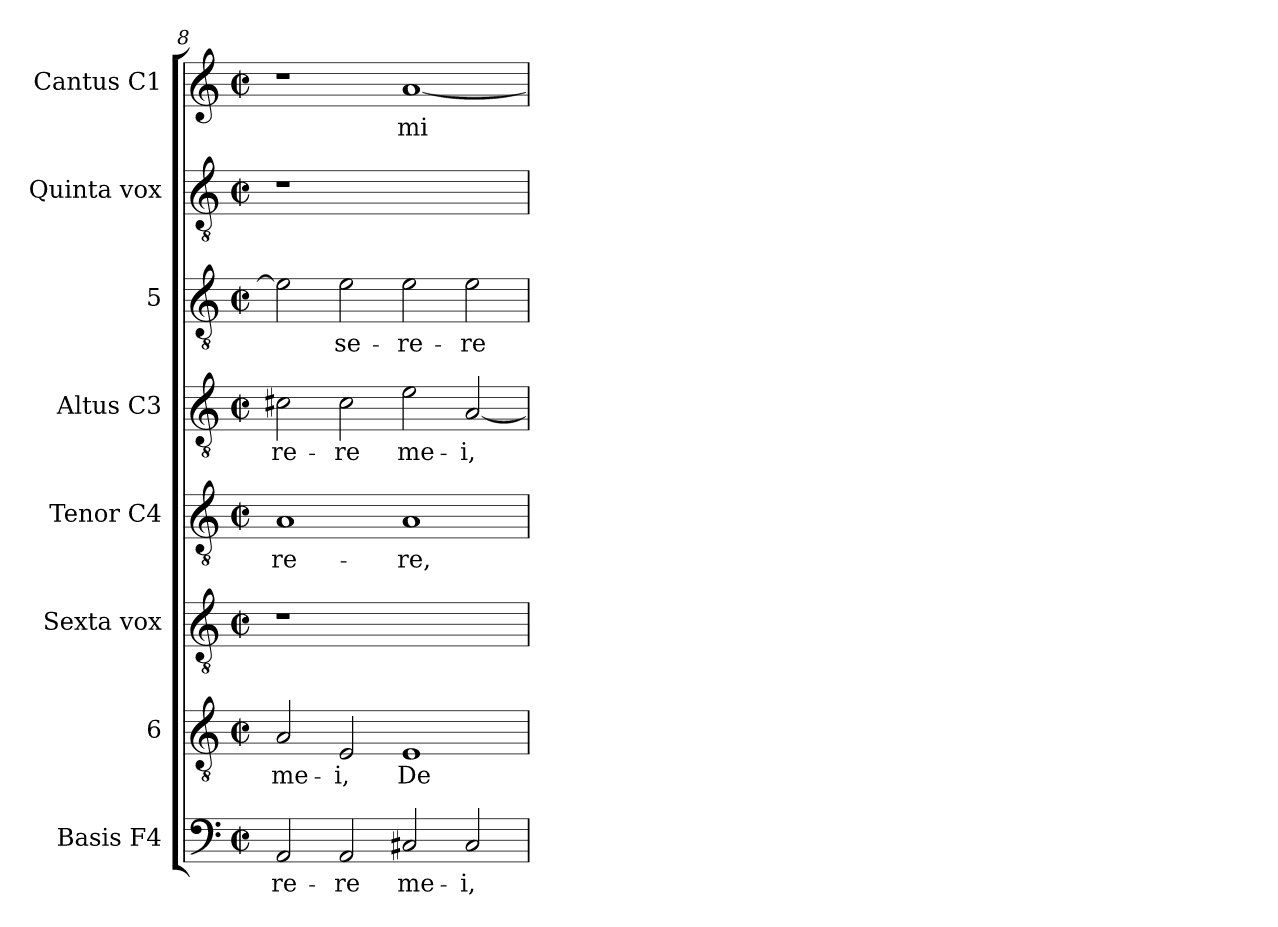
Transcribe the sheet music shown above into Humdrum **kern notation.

**kern	**text	**kern	**text	**kern	**kern	**text	**kern	**text	**kern	**text	**kern	**kern	**text
*part8	*part8	*part7	*part7	*part6	*part5	*part5	*part4	*part4	*part3	*part3	*part2	*part1	*part1
*staff8	*staff8	*staff7	*staff7	*staff6	*staff5	*staff5	*staff4	*staff4	*staff3	*staff3	*staff2	*staff1	*staff1
*I"Basis  F4	*	*I"6	*	*I"Sexta  vox	*I"Tenor  C4	*	*I"Altus  C3	*	*I"5	*	*I"Quinta  vox	*I"Cantus  C1	*
*I'B	*	*	*	*	*I'T	*	*I'A	*	*	*	*	*I'C	*
*clefF4	*	*clefGv2	*	*clefGv2	*clefGv2	*	*clefGv2	*	*clefGv2	*	*clefGv2	*clefG2	*
*k[]	*	*k[]	*	*k[]	*k[]	*	*k[]	*	*k[]	*	*k[]	*k[]	*
*C:	*	*C:	*	*C:	*C:	*	*C:	*	*C:	*	*C:	*C:	*
*M2/2	*	*M2/2	*	*M2/2	*M2/2	*	*M2/2	*	*M2/2	*	*M2/2	*M2/2	*
*met(c|)	*	*met(c|)	*	*met(c|)	*met(c|)	*	*met(c|)	*	*met(c|)	*	*met(c|)	*met(c|)	*
=8	=8	=8	=8	=8	=8	=8	=8	=8	=8	=8	=8	=8	=8
!	!LO:LY:b:cj	!	!LO:LY:b:cj	!	!	!LO:LY:b:cj	!	!LO:LY:b:cj	!	!LO:LY:b:cj	!	!	!
2AA/	-re-	2A/	me-	1r	1A	-re-	2c#X\	-re-	2e\]	--	1r	1r	.
!	!LO:LY:b:cj	!	!LO:LY:b:cj	!	!	!	!	!LO:LY:b:cj	!	!LO:LY:b:cj	!	!	!
2AA/	-re	2E/	-i,	.	.	.	2c#\	-re	2e\	-se-	.	.	.
!	!LO:LY:b:cj	!	!LO:LY:b:cj	!	!	!LO:LY:b:cj	!	!LO:LY:b:cj	!	!LO:LY:b:cj	!	!	!LO:LY:b:cj
2C#X/	me-	1E	De-	1ryy	1A	-re,	2e\	me-	2e\	-re-	1ryy	[<1a	mi-
!	!LO:LY:b:cj	!	!	!	!	!	!	!LO:LY:b:cj	!	!LO:LY:b:cj	!	!	!
2C#/	-i,	.	.	.	.	.	[<2A/	-i,	2e\	-re	.	.	.
=	=	=	=	=	=	=	=	=	=	=	=	=	=
*-	*-	*-	*-	*-	*-	*-	*-	*-	*-	*-	*-	*-	*-
